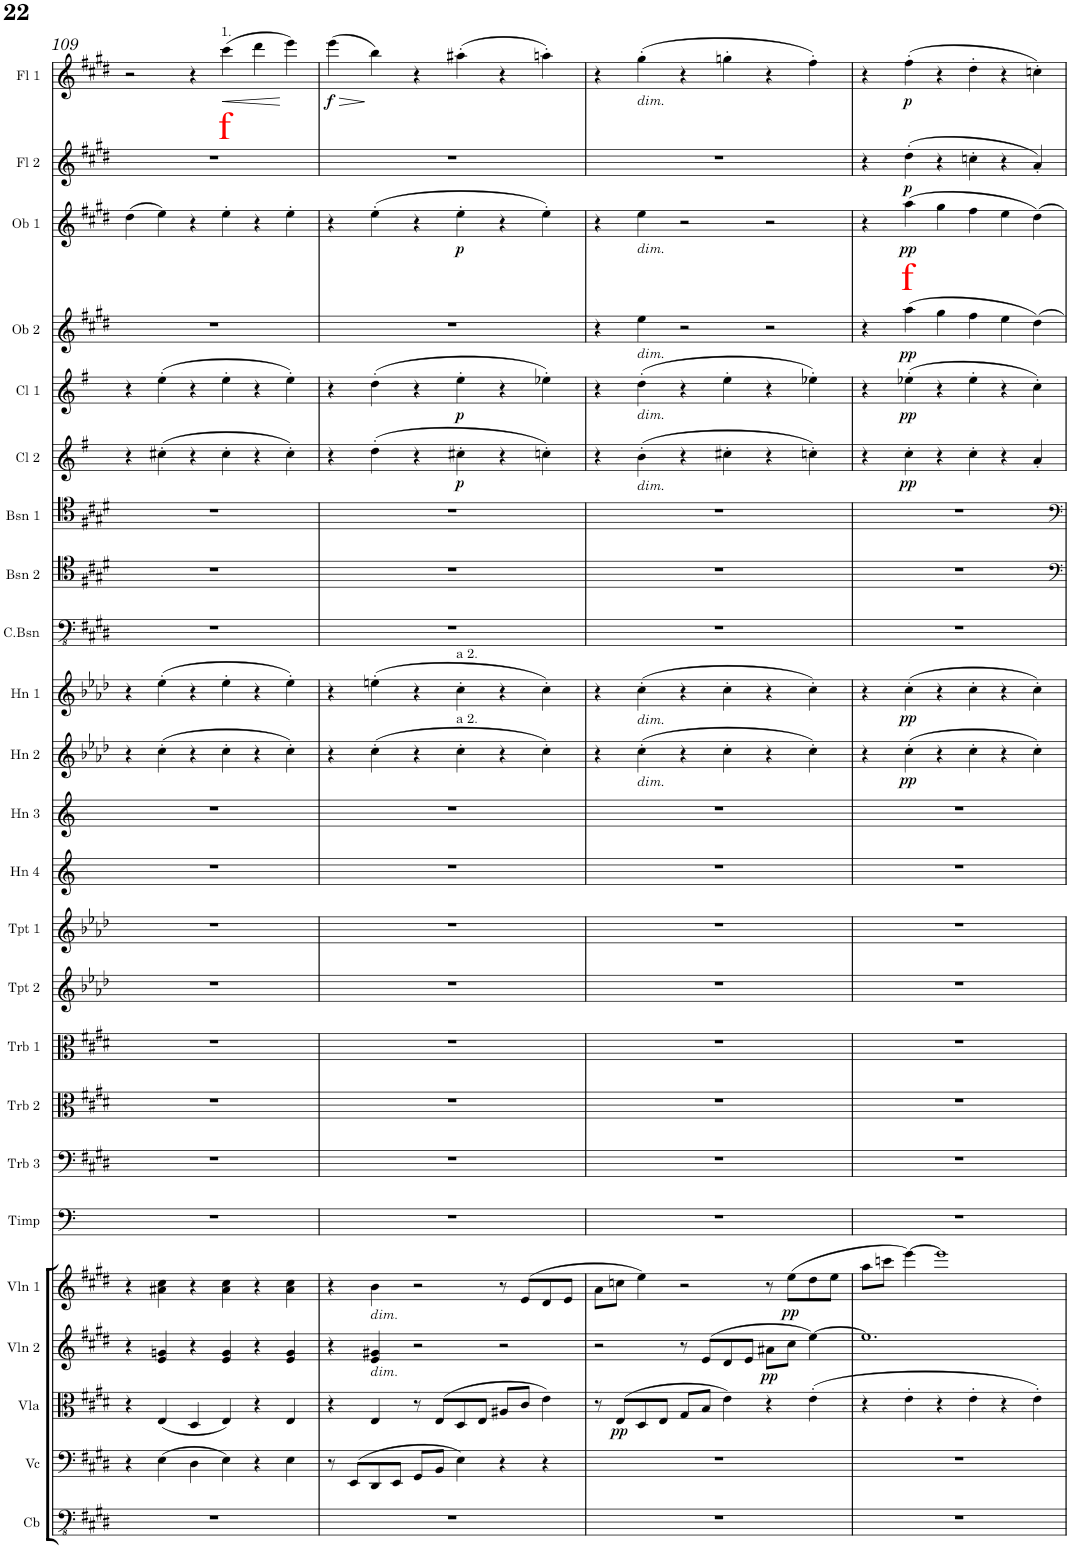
**kern	**kern	**kern	**dynam	**kern	**dynam	**kern	**dynam	**kern	**kern	**kern	**kern	**kern	**kern	**kern	**kern	**kern	**dynam	**kern	**dynam	**kern	**kern	**kern	**kern	**dynam	**kern	**dynam	**kern	**dynam	**kern	**text	**dynam	**kern	**dynam	**kern	**text	**dynam
*part24	*part23	*part22	*part22	*part21	*part21	*part20	*part20	*part19	*part18	*part17	*part16	*part15	*part14	*part13	*part12	*part11	*part11	*part10	*part10	*part9	*part8	*part7	*part6	*part6	*part5	*part5	*part4	*part4	*part3	*part3	*part3	*part2	*part2	*part1	*part1	*part1
*staff24	*staff23	*staff22	*staff22	*staff21	*staff21	*staff20	*staff20	*staff19	*staff18	*staff17	*staff16	*staff15	*staff14	*staff13	*staff12	*staff11	*staff11	*staff10	*staff10	*staff9	*staff8	*staff7	*staff6	*staff6	*staff5	*staff5	*staff4	*staff4	*staff3	*staff3	*staff3	*staff2	*staff2	*staff1	*staff1	*staff1
*I"Contrabass	*I"Violoncello	*I"Viola	*	*I"Violin 2	*	*I"Violin 1	*	*I"Timpani	*I"Trombone 3	*I"Trombone 2	*I"Trombone 1	*I"E Trumpet 2	*I"E Trumpet 1	*I"C Horn 4	*I"C Horn 3	*I"E Horn 2	*	*I"E Horn 1	*	*I"Contrabassoon	*I"Bassoon 2	*I"Bassoon 1	*I"A Clarinet 2	*	*I"A Clarinet 1	*	*I"Oboe 2	*	*I"Oboe 1	*	*	*I"Flute 2	*	*I"Flute 1	*	*
*I'Cb	*I'Vc	*I'Vla	*	*I'Vln 2	*	*I'Vln 1	*	*I'Timp	*I'Trb 3	*I'Trb 2	*I'Trb 1	*I'Tpt 2	*I'Tpt 1	*I'Hn 4	*I'Hn 3	*I'Hn 2	*	*I'Hn 1	*	*I'C.Bsn	*I'Bsn 2	*I'Bsn 1	*I'Cl 2	*	*I'Cl 1	*	*I'Ob 2	*	*I'Ob 1	*	*	*I'Fl 2	*	*I'Fl 1	*	*
!!LO:PB:g=z
*clefFv4	*clefF4	*clefC3	*	*clefG2	*	*clefG2	*	*clefF4	*clefF4	*clefC3	*clefC3	*clefG2	*clefG2	*clefG2	*clefG2	*clefG2	*	*clefG2	*	*clefFv4	*clefC4	*clefC4	*clefG2	*	*clefG2	*	*clefG2	*	*clefG2	*	*	*clefG2	*	*clefG2	*	*
*	*	*	*	*	*	*	*	*	*	*	*	*Trd-2c-4	*Trd-2c-4	*Trd7c12	*Trd7c12	*Trd5c8	*	*Trd5c8	*	*	*	*	*Trd2c3	*	*Trd2c3	*	*	*	*	*	*	*	*	*	*	*
*k[f#c#g#d#]	*k[f#c#g#d#]	*k[f#c#g#d#]	*	*k[f#c#g#d#]	*	*k[f#c#g#d#]	*	*k[]	*k[f#c#g#d#]	*k[f#c#g#d#]	*k[f#c#g#d#]	*k[b-e-a-d-]	*k[b-e-a-d-]	*k[]	*k[]	*k[b-e-a-d-]	*	*k[b-e-a-d-]	*	*k[f#c#g#d#]	*k[f#c#g#d#]	*k[f#c#g#d#]	*k[f#]	*	*k[f#]	*	*k[f#c#g#d#]	*	*k[f#c#g#d#]	*	*	*k[f#c#g#d#]	*	*k[f#c#g#d#]	*	*
*M3/2	*M3/2	*M3/2	*	*M3/2	*	*M3/2	*	*M3/2	*M3/2	*M3/2	*M3/2	*M3/2	*M3/2	*M3/2	*M3/2	*M3/2	*	*M3/2	*	*M3/2	*M3/2	*M3/2	*M3/2	*	*M3/2	*	*M3/2	*	*M3/2	*	*	*M3/2	*	*M3/2	*	*
=109	=109	=109	=109	=109	=109	=109	=109	=109	=109	=109	=109	=109	=109	=109	=109	=109	=109	=109	=109	=109	=109	=109	=109	=109	=109	=109	=109	=109	=109	=109	=109	=109	=109	=109	=109	=109
1.r	4r	4r	.	4r	.	4r	.	1.r	1.r	1.r	1.r	1.r	1.r	1.r	1.r	4r	.	4r	.	1.r	1.r	1.r	4r	.	4r	.	1.r	.	(4dd#\	.	.	1.r	.	2r	.	.
.	(4E\	(4E/	.	4e/ 4gn/	.	4a#X\ 4cc#\	.	.	.	.	.	.	.	.	.	(4cc'\	.	(4ee-'\	.	.	.	.	(4cc#X'\	.	(4ee'\	.	.	.	4ee\)	.	.	.	.	.	.	.
.	4D#\	4D#/	.	4r	.	4r	.	.	.	.	.	.	.	.	.	4r	.	4r	.	.	.	.	4r	.	4r	.	.	.	4r	.	.	.	.	4r	.	.
!	!	!	!	!	!	!	!	!	!	!	!	!	!	!	!	!	!	!	!	!	!	!	!	!	!	!	!	!	!	!	!	!	!	!LO:TX:a:t=1.	!	!
!	!	!	!	!	!	!	!	!	!	!	!	!	!	!	!	!	!	!	!	!	!	!	!	!	!	!	!	!	!	!	!	!	!	!	!LO:LY:b:color=#FF0000	!LO:HP:b
.	4E\)	4E/)	.	4e/ 4g/	.	4a#\ 4cc#\	.	.	.	.	.	.	.	.	.	4cc'\	.	4ee-'\	.	.	.	.	4cc#'\	.	4ee'\	.	.	.	4ee'\	.	.	.	.	(4ccc#\	f	<
.	4r	4r	.	4r	.	4r	.	.	.	.	.	.	.	.	.	4r	.	4r	.	.	.	.	4r	.	4r	.	.	.	4r	.	.	.	.	4ddd#\	.	.
.	4E\	4E/	.	4e/ 4g/	.	4a#\ 4cc#\	.	.	.	.	.	.	.	.	.	4cc'\)	.	4ee-'\)	.	.	.	.	4cc#'\)	.	4ee'\)	.	.	.	4ee'\	.	.	.	.	4eee\)	.	[
=110	=110	=110	=110	=110	=110	=110	=110	=110	=110	=110	=110	=110	=110	=110	=110	=110	=110	=110	=110	=110	=110	=110	=110	=110	=110	=110	=110	=110	=110	=110	=110	=110	=110	=110	=110	=110
!	!	!	!	!	!	!	!	!	!	!	!	!	!	!	!	!	!	!	!	!	!	!	!	!	!	!	!	!	!	!	!	!	!	!	!	!LO:HP:b
!	!	!	!	!	!	!	!	!	!	!	!	!	!	!	!	!	!	!	!	!	!	!	!	!	!	!	!	!	!	!	!	!	!	!	!	!LO:DY:n=1:b
1.r	8r	4r	.	4r	.	4r	.	1.r	1.r	1.r	1.r	1.r	1.r	1.r	1.r	4r	.	4r	.	1.r	1.r	1.r	4r	.	4r	.	1.r	.	4r	.	.	1.r	.	(4eee\	.	> f
.	(8EE/L	.	.	.	.	.	.	.	.	.	.	.	.	.	.	.	.	.	.	.	.	.	.	.	.	.	.	.	.	.	.	.	.	.	.	.
!	!	!	!	!	!	!LO:TX:b:i:t=dim.	!	!	!	!	!	!	!	!	!	!	!	!	!	!	!	!	!	!	!	!	!	!	!	!	!	!	!	!	!	!
!	!	!	!	!LO:TX:b:i:t=dim.	!	!	!	!	!	!	!	!	!	!	!	!	!	!	!	!	!	!	!	!	!	!	!	!	!	!	!	!	!	!	!	!
.	8DD#/	4E/	.	4e/ 4g#X/	.	4b\	.	.	.	.	.	.	.	.	.	(4cc'\	.	(4een'\	.	.	.	.	(4dd'\	.	(4dd'\	.	.	.	(4ee'\	.	.	.	.	4bb\)	.	]
.	8EE/J	.	.	.	.	.	.	.	.	.	.	.	.	.	.	.	.	.	.	.	.	.	.	.	.	.	.	.	.	.	.	.	.	.	.	.
.	8GG#/L	8r	.	2r	.	2r	.	.	.	.	.	.	.	.	.	4r	.	4r	.	.	.	.	4r	.	4r	.	.	.	4r	.	.	.	.	4r	.	.
.	8BB/J	(8E/L	.	.	.	.	.	.	.	.	.	.	.	.	.	.	.	.	.	.	.	.	.	.	.	.	.	.	.	.	.	.	.	.	.	.
!	!	!	!	!	!	!	!	!	!	!	!	!	!	!	!	!	!	!LO:TX:a:t=a 2.	!	!	!	!	!	!	!	!	!	!	!	!	!	!	!	!	!	!
!	!	!	!	!	!	!	!	!	!	!	!	!	!	!	!	!LO:TX:a:t=a 2.	!	!	!	!	!	!	!	!	!	!	!	!	!	!	!	!	!	!	!	!
!	!	!	!	!	!	!	!	!	!	!	!	!	!	!	!	!	!	!	!	!	!	!	!	!LO:DY:b	!	!LO:DY:b	!	!	!	!	!LO:DY:b	!	!	!	!	!
.	4E\)	8D#/	.	.	.	.	.	.	.	.	.	.	.	.	.	4cc'\	.	4cc'\	.	.	.	.	4cc#X'\	p	4ee'\	p	.	.	4ee'\	.	p	.	.	(4aa#X'\	.	.
.	.	8E/J	.	.	.	.	.	.	.	.	.	.	.	.	.	.	.	.	.	.	.	.	.	.	.	.	.	.	.	.	.	.	.	.	.	.
.	4r	8A#X/L	.	2r	.	8r	.	.	.	.	.	.	.	.	.	4r	.	4r	.	.	.	.	4r	.	4r	.	.	.	4r	.	.	.	.	4r	.	.
.	.	8c#/J	.	.	.	(8e/L	.	.	.	.	.	.	.	.	.	.	.	.	.	.	.	.	.	.	.	.	.	.	.	.	.	.	.	.	.	.
.	4r	4e\)	.	.	.	8d#/	.	.	.	.	.	.	.	.	.	4cc'\)	.	4cc'\)	.	.	.	.	4ccn'\)	.	4ee-X'\)	.	.	.	4ee'\)	.	.	.	.	4aan'\)	.	.
.	.	.	.	.	.	8e/J	.	.	.	.	.	.	.	.	.	.	.	.	.	.	.	.	.	.	.	.	.	.	.	.	.	.	.	.	.	.
=111	=111	=111	=111	=111	=111	=111	=111	=111	=111	=111	=111	=111	=111	=111	=111	=111	=111	=111	=111	=111	=111	=111	=111	=111	=111	=111	=111	=111	=111	=111	=111	=111	=111	=111	=111	=111
1.r	1.r	8r	.	2r	.	8a\L	.	1.r	1.r	1.r	1.r	1.r	1.r	1.r	1.r	4r	.	4r	.	1.r	1.r	1.r	4r	.	4r	.	4r	.	4r	.	.	1.r	.	4r	.	.
!	!	!	!LO:DY:b	!	!	!	!	!	!	!	!	!	!	!	!	!	!	!	!	!	!	!	!	!	!	!	!	!	!	!	!	!	!	!	!	!
.	.	(8E/L	pp	.	.	8ccn\J	.	.	.	.	.	.	.	.	.	.	.	.	.	.	.	.	.	.	.	.	.	.	.	.	.	.	.	.	.	.
!	!	!	!	!	!	!	!	!	!	!	!	!	!	!	!	!	!	!	!	!	!	!	!	!	!	!	!	!	!	!	!	!	!	!LO:TX:b:i:t=dim.	!	!
!	!	!	!	!	!	!	!	!	!	!	!	!	!	!	!	!	!	!	!	!	!	!	!	!	!	!	!	!	!LO:TX:b:i:t=dim.	!	!	!	!	!	!	!
!	!	!	!	!	!	!	!	!	!	!	!	!	!	!	!	!	!	!	!	!	!	!	!	!	!	!	!LO:TX:b:i:t=dim.	!	!	!	!	!	!	!	!	!
!	!	!	!	!	!	!	!	!	!	!	!	!	!	!	!	!	!	!	!	!	!	!	!	!	!LO:TX:b:i:t=dim.	!	!	!	!	!	!	!	!	!	!	!
!	!	!	!	!	!	!	!	!	!	!	!	!	!	!	!	!	!	!	!	!	!	!	!LO:TX:b:i:t=dim.	!	!	!	!	!	!	!	!	!	!	!	!	!
!	!	!	!	!	!	!	!	!	!	!	!	!	!	!	!	!	!	!LO:TX:b:i:t=dim.	!	!	!	!	!	!	!	!	!	!	!	!	!	!	!	!	!	!
!	!	!	!	!	!	!	!	!	!	!	!	!	!	!	!	!LO:TX:b:i:t=dim.	!	!	!	!	!	!	!	!	!	!	!	!	!	!	!	!	!	!	!	!
.	.	8D#/	.	.	.	4ee\)	.	.	.	.	.	.	.	.	.	(4cc'\	.	(4cc'\	.	.	.	.	(4b'\	.	(4dd'\	.	4ee\	.	4ee\	.	.	.	.	(4gg#'\	.	.
.	.	8E/J	.	.	.	.	.	.	.	.	.	.	.	.	.	.	.	.	.	.	.	.	.	.	.	.	.	.	.	.	.	.	.	.	.	.
.	.	8G#/L	.	8r	.	2r	.	.	.	.	.	.	.	.	.	4r	.	4r	.	.	.	.	4r	.	4r	.	2r	.	2r	.	.	.	.	4r	.	.
.	.	8B/J	.	(8e/L	.	.	.	.	.	.	.	.	.	.	.	.	.	.	.	.	.	.	.	.	.	.	.	.	.	.	.	.	.	.	.	.
.	.	4e\)	.	8d#/	.	.	.	.	.	.	.	.	.	.	.	4cc'\	.	4cc'\	.	.	.	.	4cc#X'\	.	4ee'\	.	.	.	.	.	.	.	.	4ggn'\	.	.
.	.	.	.	8e/J	.	.	.	.	.	.	.	.	.	.	.	.	.	.	.	.	.	.	.	.	.	.	.	.	.	.	.	.	.	.	.	.
!	!	!	!	!	!LO:DY:b	!	!	!	!	!	!	!	!	!	!	!	!	!	!	!	!	!	!	!	!	!	!	!	!	!	!	!	!	!	!	!
.	.	4r	.	8a#X\L	pp	8r	.	.	.	.	.	.	.	.	.	4r	.	4r	.	.	.	.	4r	.	4r	.	2r	.	2r	.	.	.	.	4r	.	.
!	!	!	!	!	!	!	!LO:DY:b	!	!	!	!	!	!	!	!	!	!	!	!	!	!	!	!	!	!	!	!	!	!	!	!	!	!	!	!	!
.	.	.	.	8cc#\J	.	(8ee\L	pp	.	.	.	.	.	.	.	.	.	.	.	.	.	.	.	.	.	.	.	.	.	.	.	.	.	.	.	.	.
.	.	(4e'\	.	[4ee\)	.	8dd#\	.	.	.	.	.	.	.	.	.	4cc'\)	.	4cc'\)	.	.	.	.	4ccn'\)	.	4ee-X'\)	.	.	.	.	.	.	.	.	4ff#'\)	.	.
.	.	.	.	.	.	8ee\J	.	.	.	.	.	.	.	.	.	.	.	.	.	.	.	.	.	.	.	.	.	.	.	.	.	.	.	.	.	.
=112	=112	=112	=112	=112	=112	=112	=112	=112	=112	=112	=112	=112	=112	=112	=112	=112	=112	=112	=112	=112	=112	=112	=112	=112	=112	=112	=112	=112	=112	=112	=112	=112	=112	=112	=112	=112
1.r	1.r	4r	.	1.ee]	.	8aa\L	.	1.r	1.r	1.r	1.r	1.r	1.r	1.r	1.r	4r	.	4r	.	1.r	1.r	1.r	4r	.	4r	.	4r	.	4r	.	.	4r	.	4r	.	.
.	.	.	.	.	.	8cccn\J	.	.	.	.	.	.	.	.	.	.	.	.	.	.	.	.	.	.	.	.	.	.	.	.	.	.	.	.	.	.
!	!	!	!	!	!	!	!	!	!	!	!	!	!	!	!	!	!LO:DY:b	!	!LO:DY:b	!	!	!	!	!LO:DY:b	!	!LO:DY:b	!	!LO:DY:b	!	!LO:LY:b:color=#FF0000	!LO:DY:b	!	!LO:DY:b	!	!	!LO:DY:b
.	.	4e'\	.	.	.	[4eee\)	.	.	.	.	.	.	.	.	.	(4cc'\	pp	(4cc'\	pp	.	.	.	4cc'\	pp	(4ee-X'\	pp	(4aa\	pp	(4aa\	f	pp	(4dd#'\	p	(4ff#'\	.	p
.	.	4r	.	.	.	1eee]	.	.	.	.	.	.	.	.	.	4r	.	4r	.	.	.	.	4r	.	4r	.	4gg#\	.	4gg#\	.	.	4r	.	4r	.	.
.	.	4e'\	.	.	.	.	.	.	.	.	.	.	.	.	.	4cc'\	.	4cc'\	.	.	.	.	4cc'\	.	4ee-'\	.	4ff#\	.	4ff#\	.	.	4ccn'\	.	4dd#'\	.	.
.	.	4r	.	.	.	.	.	.	.	.	.	.	.	.	.	4r	.	4r	.	.	.	.	4r	.	4r	.	4ee\	.	4ee\	.	.	4r	.	4r	.	.
.	.	4e'\)	.	.	.	.	.	.	.	.	.	.	.	.	.	4cc'\)	.	4cc'\)	.	.	.	.	4a'/	.	4cc'\)	.	4dd#\)	.	4dd#\)	.	.	4a'/)	.	4ccn'\)	.	.
=	=	=	=	=	=	=	=	=	=	=	=	=	=	=	=	=	=	=	=	=	=	=	=	=	=	=	=	=	=	=	=	=	=	=	=	=
*-	*-	*-	*-	*-	*-	*-	*-	*-	*-	*-	*-	*-	*-	*-	*-	*-	*-	*-	*-	*-	*-	*-	*-	*-	*-	*-	*-	*-	*-	*-	*-	*-	*-	*-	*-	*-
